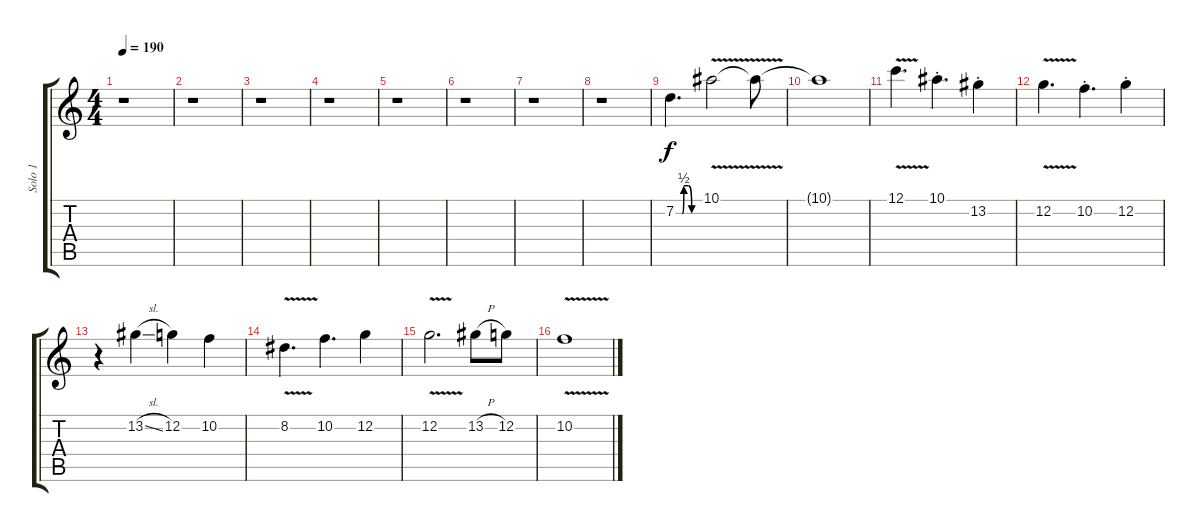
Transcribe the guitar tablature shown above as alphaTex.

\track ("Solo 1" "Solo 1") {instrument distortionguitar}
\staff {score tabs}
\tuning (C4 G3 Eb3 Bb2 F2 C2) {hide}
\ts (4 4)
\tempo 190
\clef g2
\ks c
r.1{dy f} |
r.1 |
r.1 |
r.1 |
r.1 |
r.1 |
r.1 |
r.1 |
7.2{be (custom 0 0 16 0 20 2 32 2 40 0 60 0)}.4{d} 10.1{v}.2 10.1{t}.8 |
10.1{t}.1 |
12.1{v}.4{d} 10.1{st}.4{d} 13.2{st}.4 |
12.2{v}.4{d} 10.2{st}.4{d} 12.2{st}.4 |
r.4 13.2{sl}.4 12.2.4 10.2.4 |
8.2{v}.4{d} 10.2.4{d} 12.2.4 |
12.2{v}.2{d} 13.2{h}.8 12.2.8 |
10.2{v}.1
